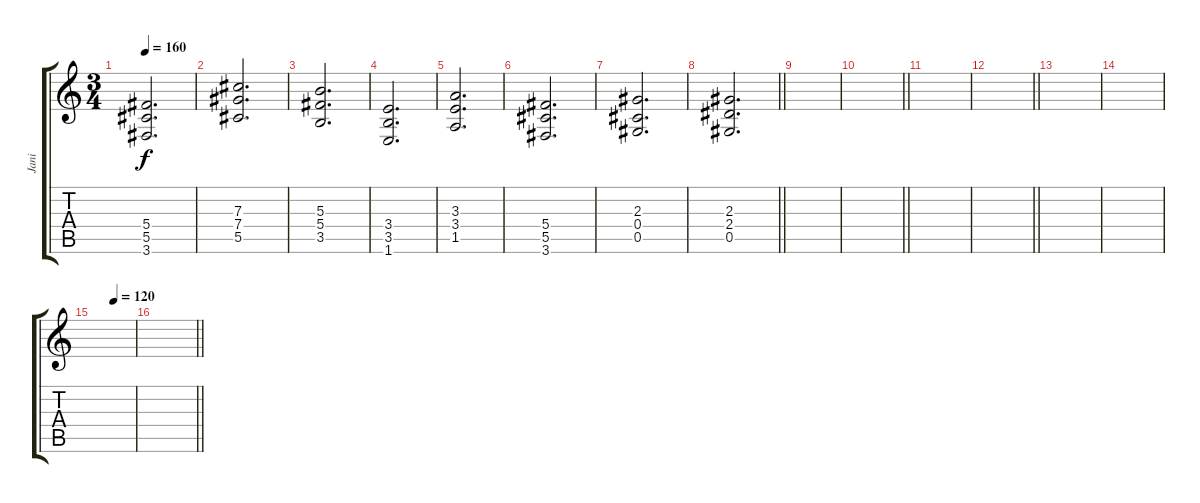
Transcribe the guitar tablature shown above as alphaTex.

\track ("Jani" "Jani") {instrument acousticguitarsteel}
\staff {score tabs}
\tuning (Eb4 Bb3 Gb3 Db3 Ab2 Eb2) {hide}
\ts (3 4)
\tempo 160
\clef g2
\ks c
(5.4 5.5 3.6).2{d dy f} |
(7.3 7.4 5.5).2{d} |
(5.3 5.4 3.5).2{d} |
(3.4 3.5 1.6).2{d} |
(3.3 3.4 1.5).2{d} |
(5.4 5.5 3.6).2{d} |
(2.3 0.4 0.5).2{d} |
\barLineRight lightlight
(2.3 2.4 0.5).2{d} |
|
\barLineRight lightlight
|
|
\barLineRight lightlight
|
|
|
\tempo (120 0.5)
|
\barLineRight lightlight
